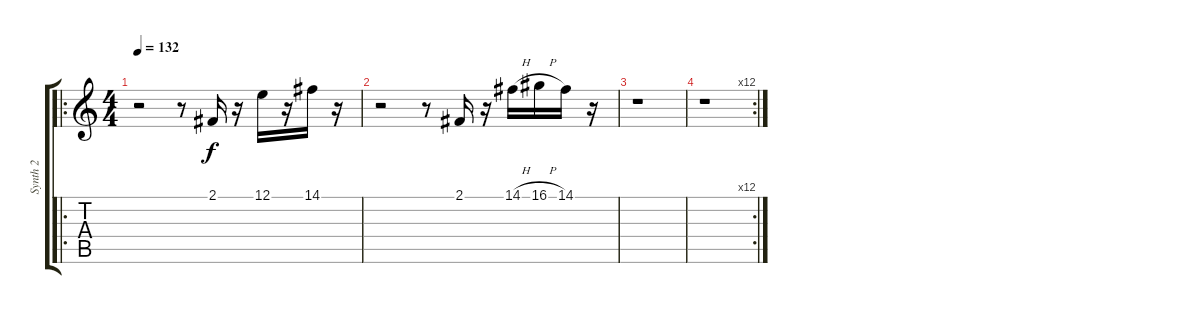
\track ("Synth 2" "Synth 2") {instrument lead8bassandlead}
\staff {score tabs}
\tuning (E4 B3 G3 D3 A2 E2) {hide}
\ro
\ts (4 4)
\tempo 132
\clef g2
\ks c
r.2{dy f instrument lead8bassandlead} r.8 2.1.16 r.16 12.1.16 r.16 14.1.16 r.16 |
r.2 r.8 2.1.16 r.16 14.1{h}.16 16.1{h}.16 14.1.16 r.16 |
r.1 |
\rc 12
r.1
